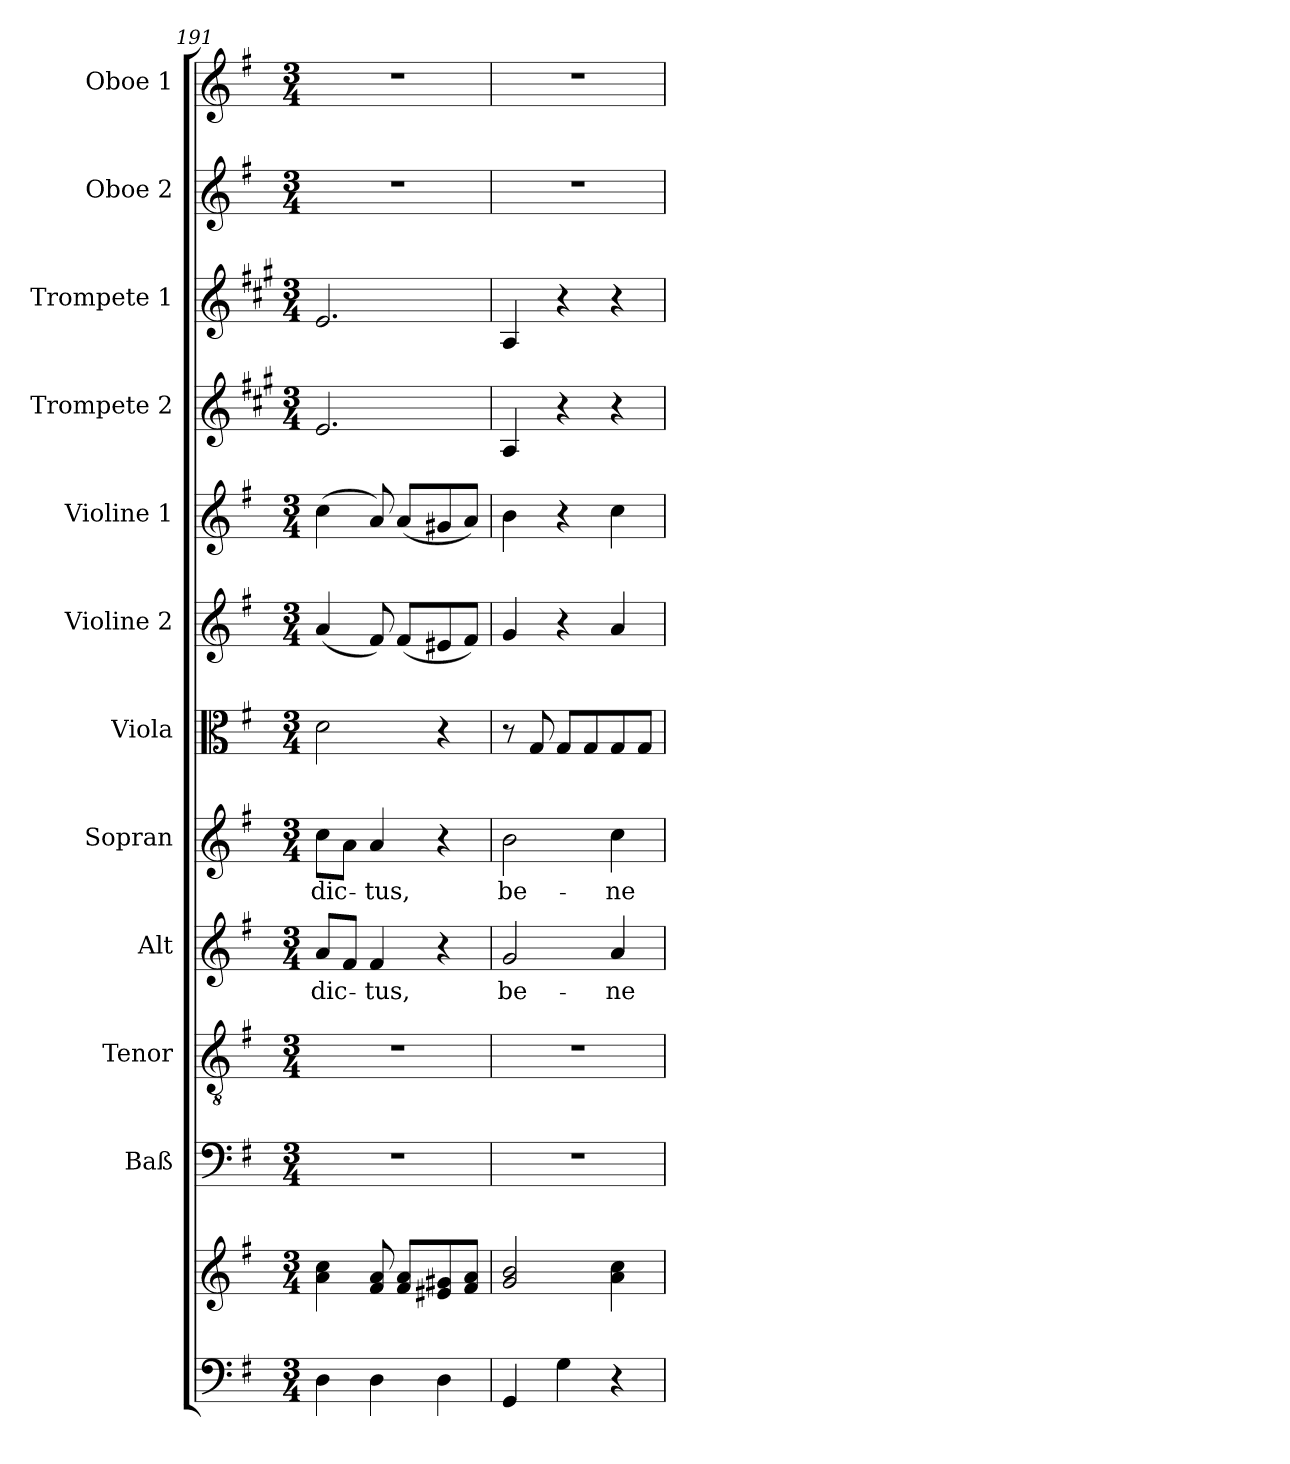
**kern	**kern	**kern	**kern	**kern	**text	**kern	**text	**kern	**kern	**kern	**kern	**kern	**kern	**kern
*part12	*part12	*part11	*part10	*part9	*part9	*part8	*part8	*part7	*part6	*part5	*part4	*part3	*part2	*part1
*staff13	*staff12	*staff11	*staff10	*staff9	*staff9	*staff8	*staff8	*staff7	*staff6	*staff5	*staff4	*staff3	*staff2	*staff1
*	*	*I"Baß	*I"Tenor	*I"Alt	*	*I"Sopran	*	*I"Viola	*I"Violine 2	*I"Violine 1	*I"Trompete 2	*I"Trompete 1	*I"Oboe 2	*I"Oboe 1
*	*	*I'Baß	*I'Ten	*I'Alt	*	*I'Sop	*	*I'Vla.	*I'Vln. 2	*I'Vln. 1	*I'Trp. 2	*I'Trp. 1	*I'Ob. 2	*I'Ob. 1
*clefF4	*clefG2	*clefF4	*clefGv2	*clefG2	*	*clefG2	*	*clefC3	*clefG2	*clefG2	*clefG2	*clefG2	*clefG2	*clefG2
*	*	*	*	*	*	*	*	*	*	*	*ITrd1c2	*ITrd1c2	*	*
*k[f#]	*k[f#]	*k[f#]	*k[f#]	*k[f#]	*	*k[f#]	*	*k[f#]	*k[f#]	*k[f#]	*k[f#]	*k[f#]	*k[f#]	*k[f#]
*G:	*G:	*G:	*G:	*G:	*	*G:	*	*G:	*G:	*G:	*G:	*G:	*G:	*G:
*M3/4	*M3/4	*M3/4	*M3/4	*M3/4	*	*M3/4	*	*M3/4	*M3/4	*M3/4	*M3/4	*M3/4	*M3/4	*M3/4
=191	=191	=191	=191	=191	=191	=191	=191	=191	=191	=191	=191	=191	=191	=191
!	!	!	!	!	!LO:LY:b	!	!LO:LY:b	!	!	!	!	!	!	!
4D\	4a\ 4cc\	2.r	2.r	8a/L	-dic-	8cc\L	-dic-	2d\	(<4a/	(>4cc\	2.d/	2.d/	2.r	2.r
.	.	.	.	8f#/J	.	8a\J	.	.	.	.	.	.	.	.
!	!	!	!	!	!LO:LY:b	!	!LO:LY:b	!	!	!	!	!	!	!
4D\	8f#/ 8a/	.	.	4f#/	-tus,	4a/	-tus,	.	8f#/)	8a/)	.	.	.	.
.	8f#/ 8a/L	.	.	.	.	.	.	.	(<8f#/L	(<8a/L	.	.	.	.
4D\	8e#X/ 8g#X/	.	.	4r	.	4r	.	4r	8e#X/	8g#X/	.	.	.	.
.	8f#/ 8a/J	.	.	.	.	.	.	.	8f#/J)	8a/J)	.	.	.	.
=192	=192	=192	=192	=192	=192	=192	=192	=192	=192	=192	=192	=192	=192	=192
!	!	!	!	!	!LO:LY:b	!	!LO:LY:b	!	!	!	!	!	!	!
4GG/	2g/ 2b/	2.r	2.r	2g/	be-	2b\	be-	8r	4g/	4b\	4G/	4G/	2.r	2.r
.	.	.	.	.	.	.	.	8G/	.	.	.	.	.	.
4G\	.	.	.	.	.	.	.	8G/L	4r	4r	4r	4r	.	.
.	.	.	.	.	.	.	.	8G/	.	.	.	.	.	.
!	!	!	!	!	!LO:LY:b	!	!LO:LY:b	!	!	!	!	!	!	!
4r	4a\ 4cc\	.	.	4a/	-ne-	4cc\	-ne-	8G/	4a/	4cc\	4r	4r	.	.
.	.	.	.	.	.	.	.	8G/J	.	.	.	.	.	.
=	=	=	=	=	=	=	=	=	=	=	=	=	=	=
*-	*-	*-	*-	*-	*-	*-	*-	*-	*-	*-	*-	*-	*-	*-
